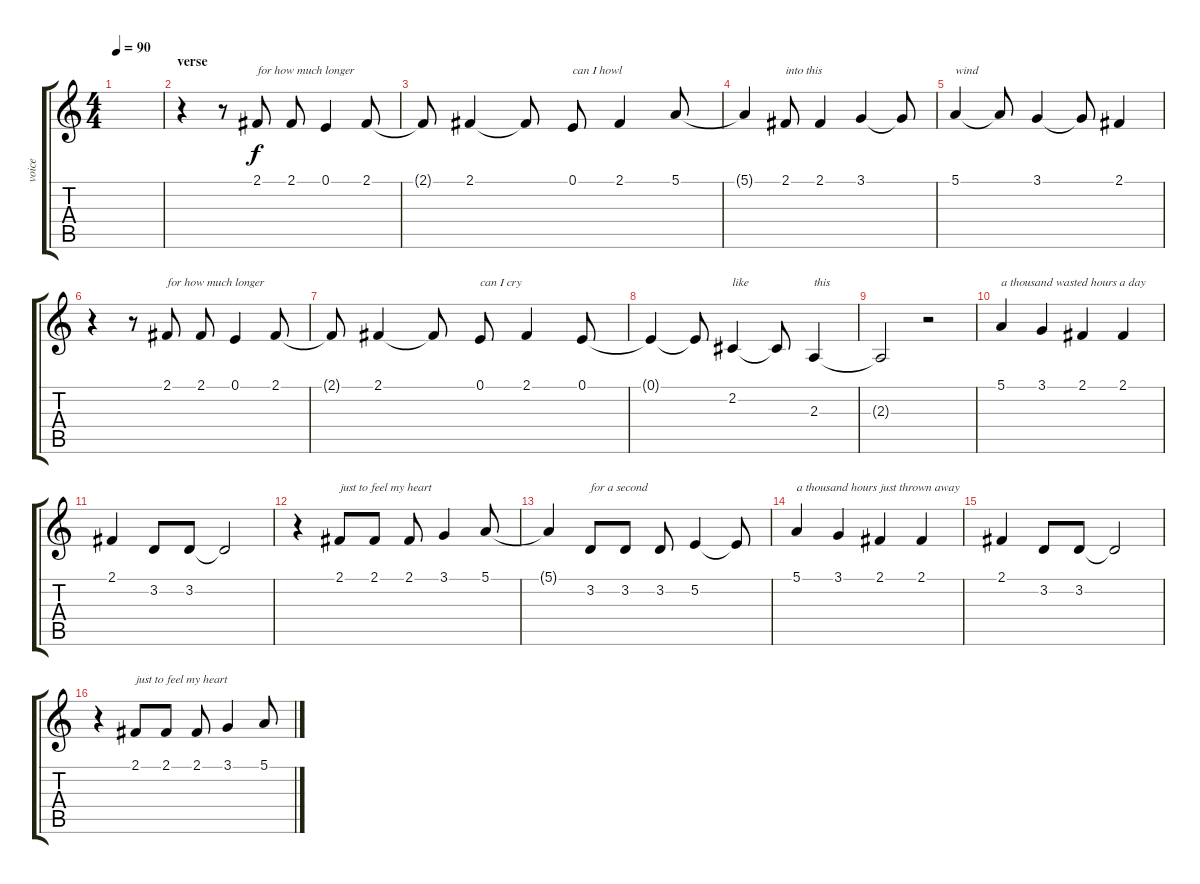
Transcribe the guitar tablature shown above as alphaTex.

\track ("voice" "voice") {instrument pad1newage}
\staff {score tabs}
\tuning (E4 B3 G3 D3 A2 E2) {hide}
\ts (4 4)
\tempo 90
\clef g2
\ks c
|
\section ("" "verse ")
r.4 r.8 2.1.8{txt "for how much longer"} 2.1.8 0.1.4 2.1.8 |
2.1{t}.8 2.1.4 2.1{t}.8 0.1.8{txt "can I howl"} 2.1.4 5.1.8 |
5.1{t}.4 2.1.8{txt "into this"} 2.1.4 3.1.4 3.1{t}.8 |
5.1.4{txt "wind"} 5.1{t}.8 3.1.4 3.1{t}.8 2.1.4 |
r.4 r.8 2.1.8{txt "for how much longer"} 2.1.8 0.1.4 2.1.8 |
2.1{t}.8 2.1.4 2.1{t}.8 0.1.8{txt "can I cry"} 2.1.4 0.1.8 |
0.1{t}.4 0.1{t}.8 2.2.4{txt "like"} 2.2{t}.8 2.3.4{txt "this"} |
2.3{t}.2 r.2 |
5.1.4{txt "a thousand wasted hours a day"} 3.1.4 2.1.4 2.1.4 |
2.1.4 3.2.8 3.2.8 3.2{t}.2 |
r.4 2.1.8{txt "just to feel my heart"} 2.1.8 2.1.8 3.1.4 5.1.8 |
5.1{t}.4 3.2.8{txt "for a second"} 3.2.8 3.2.8 5.2.4 5.2{t}.8 |
5.1.4{txt "a thousand hours just thrown away"} 3.1.4 2.1.4 2.1.4 |
2.1.4 3.2.8 3.2.8 3.2{t}.2 |
r.4 2.1.8{txt "just to feel my heart"} 2.1.8 2.1.8 3.1.4 5.1.8
